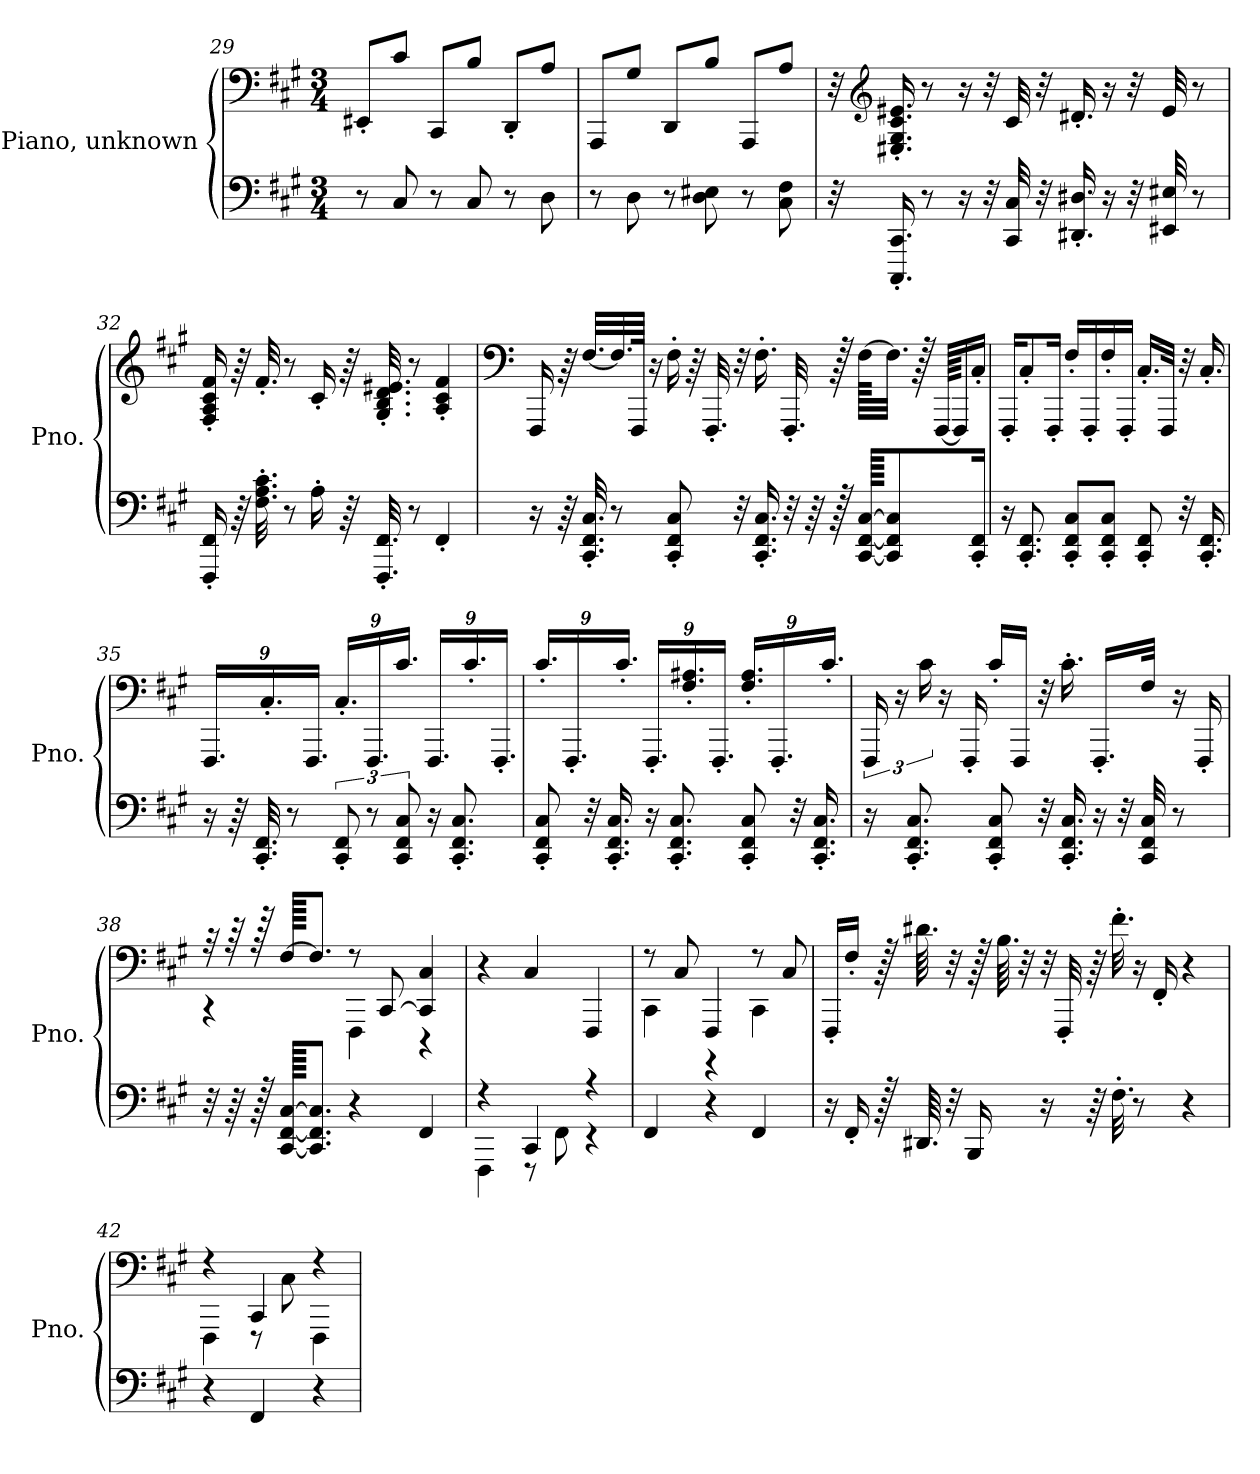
**kern	**kern
*part1	*part1
*staff2	*staff1
*I"Piano, unknown	*
*I'Pno.	*
*clefF4	*clefF4
*k[f#c#g#]	*k[f#c#g#]
*M3/4	*M3/4
=29	=29
8r	8EE#X'/L
8C#/	8c#/J
8r	8CC#/L
8C#/	8B/J
8r	8DD'/L
8D\	8A/J
!!LO:PB:g=z
=30	=30
8r	8AAA/L
8D\	8G#/J
8r	8DD/L
8D\ 8E#X\	8B/J
8r	8AAA/L
8C#\ 8F#\	8A/J
=31	=31
32r	32r
*	*clefG2
16.CCC#/' 16.CC#/'	16.E#X/' 16.G#/' 16.c#/' 16.e#X/'
8r	8r
16r	16r
32r	32r
32CC#/ 32C#/	32c#/
32r	32r
16.DD#X/' 16.D#X/'	16.d#X'/
16r	16r
32r	32r
32EE#X/ 32E#X/	32e#/
8r	8r
=32	=32
16FFF#/' 16FF#/'	16F#/' 16A/' 16c#/' 16f#/'
64r	64r
32.F#\' 32.A\' 32.c#\'	32.f#'/
8r	8r
16A'\	16c#'/
64r	64r
32.FFF#/' 32.FF#/'	32.G#/' 32.B/' 32.d/' 32.e#X/'
8r	8r
4FF#'/	4A/' 4c#/' 4f#/'
!!LO:LB:g=z
=33	=33
*	*clefF4
16r	16FFF#/
64r	64r
32.CC#/' 32.FF#/' 32.C#/'	[32.F#/LLL
8r	32.F#/]
.	64FFF#/JJJk
.	16r
8CC#/' 8FF#/' 8C#/'	16F#'\
.	64r
.	32.FFF#'/
32r	32r
16.CC#/' 16.FF#/' 16.C#/'	16.F#'\
32r	32.FFF#'/
64r	.
128r	128r
[128CC#/ [128FF#/ [128C#/KKKKL	[128F#\KKLLL
8CC#/] 8FF#/] 8C#/]	32.F#\JJJ]
.	128r
.	[128FFF#/KKKLL
.	16FFF#/]
16CC#/' 16FF#/'Jk	16C#'/JJ
=34	=34
16r	16FFF#'/KL
8.CC#/' 8.FF#/'	8C#'/
.	16FFF#'/Jk
8CC#/' 8FF#/' 8C#/'L	16F#'/LL
.	16FFF#'/
8CC#/' 8FF#/' 8C#/'J	16F#'/
.	16FFF#'/JJ
8CC#/' 8FF#/'	16.C#'/LL
.	32FFF#/JJk
32r	32r
16.CC#/' 16.FF#/'	16.C#'/
!!LO:LB:g=z
=35	=35
*	*Xbrackettup
16r	18.FFF#/LL
64r	.
32.CC#/' 32.FF#/'	.
.	18.C#'/
8r	.
.	18.FFF#/JJ
12CC#/' 12FF#/'	18.C#'/LL
12r	18.FFF#/
12CC#/ 12FF#/ 12C#/	18.c#/JJ
16r	18.FFF#/LL
8.CC#/' 8.FF#/' 8.C#/'	.
.	18.c#'/
.	18.FFF#'/JJ
=36	=36
8CC#/' 8FF#/' 8C#/'	18.c#'/LL
.	18.FFF#'/
32r	.
16.CC#/' 16.FF#/' 16.C#/'	.
.	18.c#'/JJ
16r	18.FFF#'/LL
8.CC#/' 8.FF#/' 8.C#/'	.
.	18.F#/' 18.A#X/'
.	18.FFF#'/JJ
8CC#/' 8FF#/' 8C#/'	18.F#/' 18.A#/'LL
.	18.FFF#'/
32r	.
16.CC#/' 16.FF#/' 16.C#/'	.
.	18.c#'/JJ
!!LO:LB:g=z
=37	=37
*	*brackettup
16r	24FFF#/
.	24r
8.CC#/' 8.FF#/' 8.C#/'	.
.	24c#\
.	16r
.	16FFF#'/
8CC#/' 8FF#/' 8C#/'	16c#'/LL
.	16FFF#/JJ
32r	32r
16.CC#/' 16.FF#/' 16.C#/'	16.c#'\
16r	16.FFF#'/LL
32r	.
32CC#/ 32FF#/ 32C#/	32F#/JJk
8r	16r
.	16FFF#'/
=38	=38
*	*^
32r	32r	4r
64r	64r	.
128r	128r	.
[128CC#/ [128FF#/ [128C#/KKKKL	[128F#/KKKKL	.
8.CC#/] 8.FF#/] 8.C#/]J	8.F#/J]	.
4r	8r	4FFF#\
.	[8CC#/	.
4FF#/	4CC#/] 4C#/	4r
*	*v	*v
=39	=39
*^	*
4r	4FFF#\	4r
4CC#/	8r	4C#/
.	8FF#\	.
4r	4r	4FFF#/
*v	*v	*
=40	=40
*	*^
4FF#/	8r	4CC#\
.	8C#/	.
4r	4FFF#/	4r
4FF#/	8r	4CC#\
.	8C#/	.
*	*v	*v
!!LO:LB:g=z
=41	=41
16r	16FFF#'/LL
16FF#'/	16F#'/JJ
128r	128r
64.DD#X/	64.d#X\
32r	32r
16BBB/	128r
.	64.B\
.	32r
16r	32r
.	32FFF#'/
64r	64r
32.F#'\	32.f#'\
8r	16r
.	16FF#'/
4r	4r
=42	=42
*	*^
4r	4r	4FFF#\
4FF#/	4CC#/	8r
.	.	8C#\
4r	4r	4FFF#\
*	*v	*v
=	=
*-	*-
